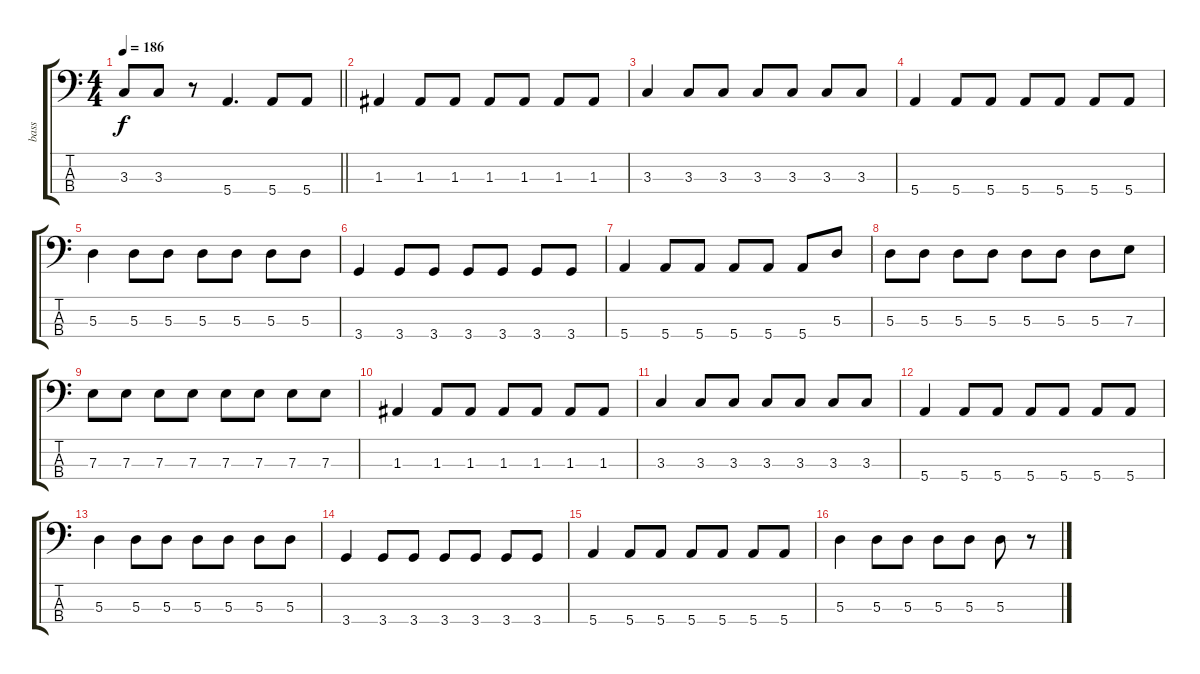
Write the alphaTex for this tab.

\track ("bass" "bass") {instrument electricbasspick}
\staff {score tabs}
\tuning (G2 D2 A1 E1) {hide}
\ts (4 4)
\tempo 186
\clef f4
\barLineRight lightlight
\ks c
3.3.8{dy f} 3.3.8 r.8 5.4.4{d} 5.4.8 5.4.8 |
1.3.4 1.3.8 1.3.8 1.3.8 1.3.8 1.3.8 1.3.8 |
3.3.4 3.3.8 3.3.8 3.3.8 3.3.8 3.3.8 3.3.8 |
5.4.4 5.4.8 5.4.8 5.4.8 5.4.8 5.4.8 5.4.8 |
5.3.4 5.3.8 5.3.8 5.3.8 5.3.8 5.3.8 5.3.8 |
3.4.4 3.4.8 3.4.8 3.4.8 3.4.8 3.4.8 3.4.8 |
5.4.4 5.4.8 5.4.8 5.4.8 5.4.8 5.4.8 5.3.8 |
5.3.8 5.3.8 5.3.8 5.3.8 5.3.8 5.3.8 5.3.8 7.3.8 |
7.3.8 7.3.8 7.3.8 7.3.8 7.3.8 7.3.8 7.3.8 7.3.8 |
1.3.4 1.3.8 1.3.8 1.3.8 1.3.8 1.3.8 1.3.8 |
3.3.4 3.3.8 3.3.8 3.3.8 3.3.8 3.3.8 3.3.8 |
5.4.4 5.4.8 5.4.8 5.4.8 5.4.8 5.4.8 5.4.8 |
5.3.4 5.3.8 5.3.8 5.3.8 5.3.8 5.3.8 5.3.8 |
3.4.4 3.4.8 3.4.8 3.4.8 3.4.8 3.4.8 3.4.8 |
5.4.4 5.4.8 5.4.8 5.4.8 5.4.8 5.4.8 5.4.8 |
5.3.4 5.3.8 5.3.8 5.3.8 5.3.8 5.3.8 r.8
